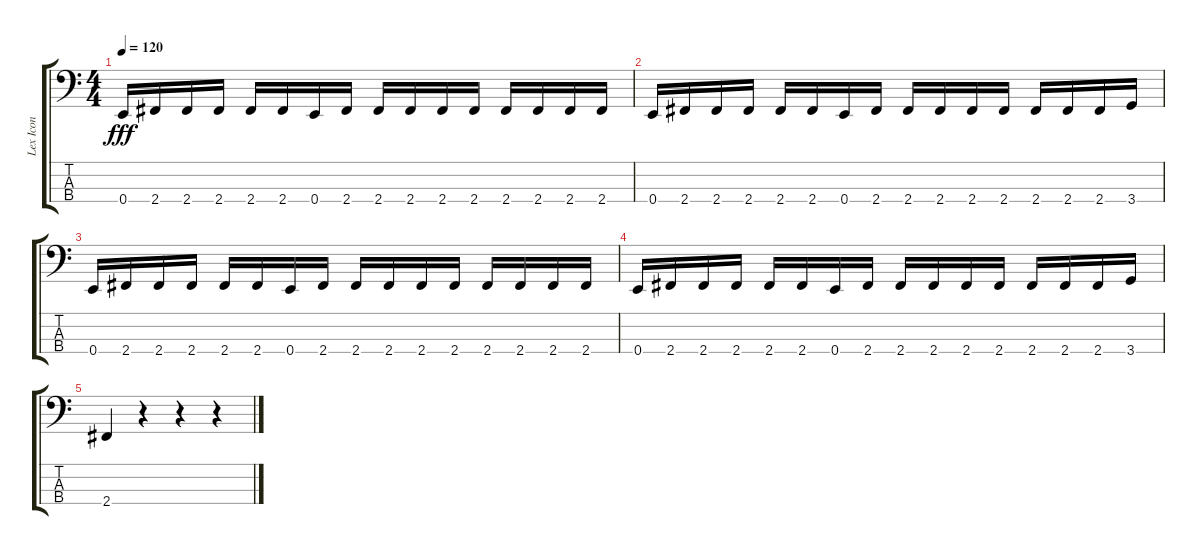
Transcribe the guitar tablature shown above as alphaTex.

\track ("Lex Icon" "Lex Icon") {instrument electricbasspick}
\staff {score tabs}
\tuning (G2 D2 A1 E1) {hide}
\ts (4 4)
\tempo 120
\clef f4
\ks c
0.4.16{dy fff} 2.4.16 2.4.16 2.4.16 2.4.16 2.4.16 0.4.16 2.4.16 2.4.16 2.4.16 2.4.16 2.4.16 2.4.16 2.4.16 2.4.16 2.4.16 |
0.4.16 2.4.16 2.4.16 2.4.16 2.4.16 2.4.16 0.4.16 2.4.16 2.4.16 2.4.16 2.4.16 2.4.16 2.4.16 2.4.16 2.4.16 3.4.16 |
0.4.16 2.4.16 2.4.16 2.4.16 2.4.16 2.4.16 0.4.16 2.4.16 2.4.16 2.4.16 2.4.16 2.4.16 2.4.16 2.4.16 2.4.16 2.4.16 |
0.4.16 2.4.16 2.4.16 2.4.16 2.4.16 2.4.16 0.4.16 2.4.16 2.4.16 2.4.16 2.4.16 2.4.16 2.4.16 2.4.16 2.4.16 3.4.16 |
2.4.4 r.4 r.4 r.4
